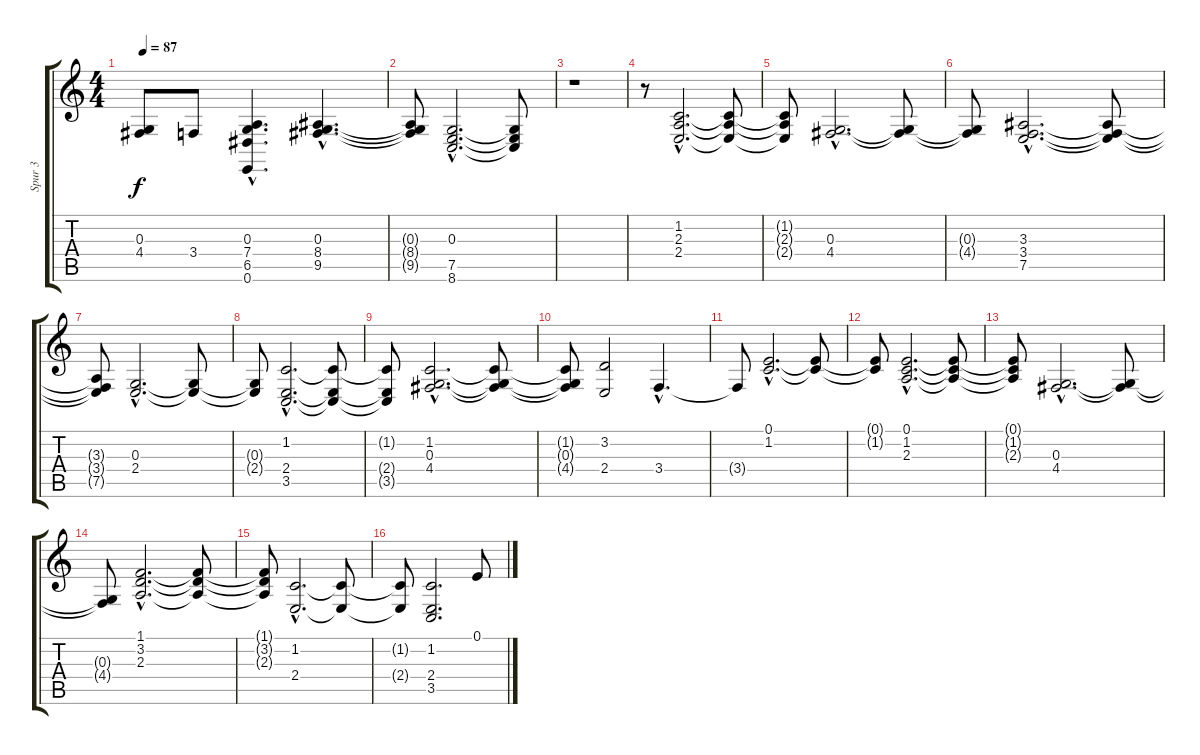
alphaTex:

\track ("Spur 3" "Spur 3") {instrument pad2warm}
\staff {score tabs}
\tuning (E4 B3 G3 D3 A2 E2) {hide}
\ts (4 4)
\tempo 87
\clef g2
\ks c
(0.3{t} 4.4{t}).8{dy f} 3.4.8 (0.3 7.4 6.5{hac} 0.6).4{d} (0.3{hac} 8.4{hac} 9.5{hac}).4{d} |
(0.3{t} 8.4{t} 9.5{t}).8 (0.3{hac} 7.5{hac} 8.6{hac}).2{d} (0.3{t} 7.5{t} 8.6{t}).8 |
r.1 |
r.8 (1.2{hac} 2.3{hac} 2.4{hac}).2{d} (1.2{t} 2.3{t} 2.4{t}).8 |
(1.2{t} 2.3{t} 2.4{t}).8 (0.3{hac} 4.4{hac}).2{d} (0.3{t} 4.4{t}).8 |
(0.3{t} 4.4{t}).8 (3.3{hac} 3.4{hac} 7.5{hac}).2{d} (3.3{t} 3.4{t} 7.5{t}).8 |
(3.3{t} 3.4{t} 7.5{t}).8 (0.3{hac} 2.4{hac}).2{d} (0.3{t} 2.4{t}).8 |
(0.3{t} 2.4{t}).8 (1.2{hac} 2.4{hac} 3.5{hac}).2{d} (1.2{t} 2.4{t} 3.5{t}).8 |
(1.2{t} 2.4{t} 3.5{t}).8 (1.2{hac} 0.3{hac} 4.4{hac}).2{d volume 11 balance 0} (1.2{t} 0.3{t} 4.4{t}).8 |
(1.2{t} 0.3{t} 4.4{t}).8 (3.2 2.4).2 3.4{hac}.4{d} |
3.4{t}.8 (0.1{hac} 1.2{hac}).2{d} (0.1{t} 1.2{t}).8 |
(0.1{t} 1.2{t}).8 (0.1{hac} 1.2{hac} 2.3{hac}).2{d} (0.1{t} 1.2{t} 2.3{t}).8 |
(0.1{t} 1.2{t} 2.3{t}).8 (0.3{hac} 4.4{hac}).2{d} (0.3{t} 4.4{t}).8 |
(0.3{t} 4.4{t}).8 (1.1{hac} 3.2{hac} 2.3{hac}).2{d} (1.1{t} 3.2{t} 2.3{t}).8 |
(1.1{t} 3.2{t} 2.3{t}).8 (1.2{hac} 2.4{hac}).2{d} (1.2{t} 2.4{t}).8 |
(1.2{t} 2.4{t}).8 (1.2 2.4 3.5).2{d} 0.1.8
